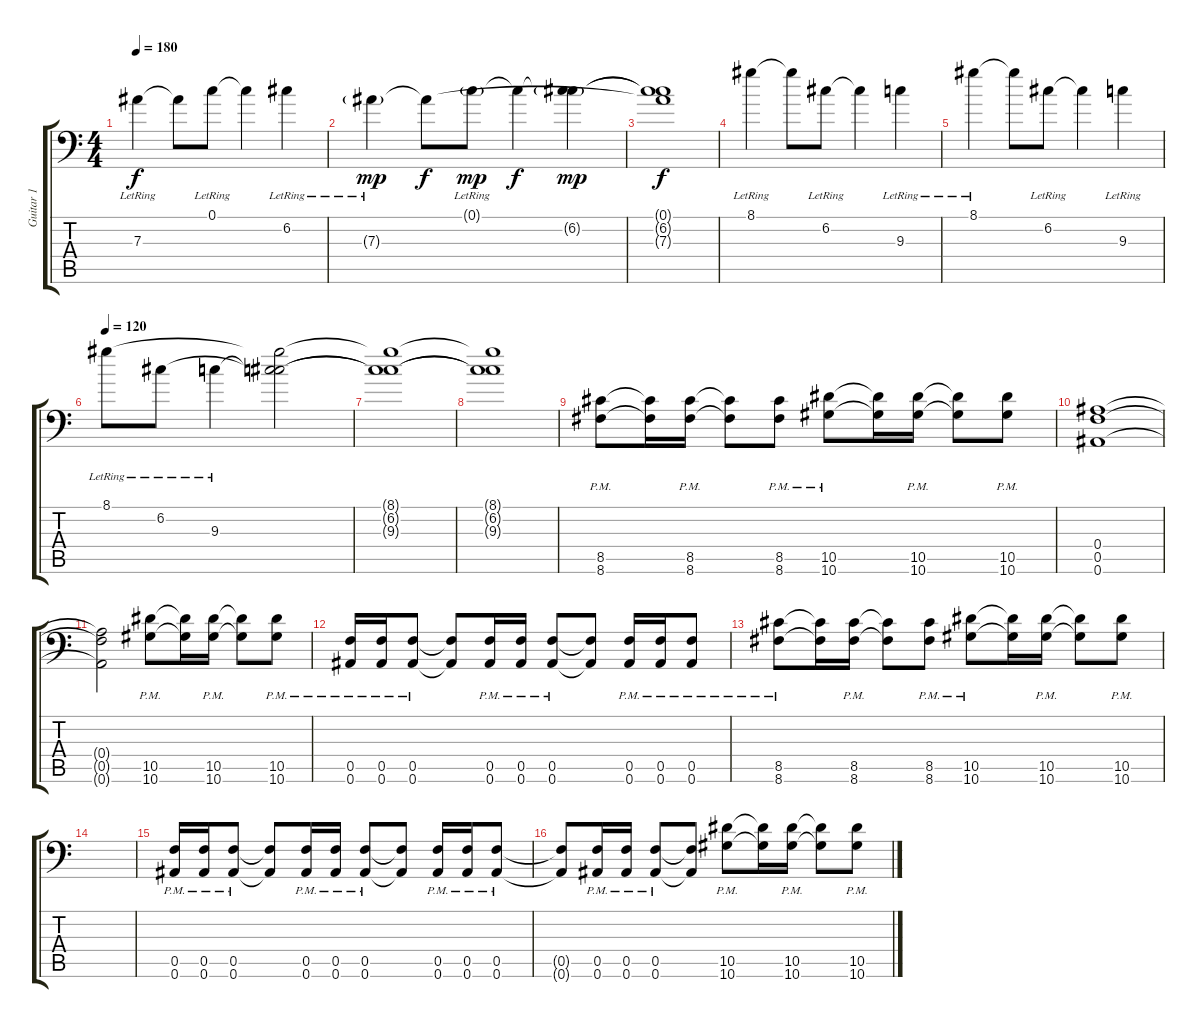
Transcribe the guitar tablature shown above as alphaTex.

\track ("Guitar 1" "Guitar 1") {instrument distortionguitar}
\staff {score tabs}
\tuning (C4 G3 Eb3 Bb2 F2 Bb1) {hide}
\ts (4 4)
\tempo 180
\clef f4
\ks c
7.3{lr}.4{dy f} 7.3{t}.8 0.1{lr}.8 0.1{t}.4 6.2{lr}.4 |
7.3{g lr}.4{dy mp} 7.3{t}.8{dy f} 0.1{g lr}.8{dy mp} 0.1{t}.4{dy f} (0.1{t} 6.2{g}).4{dy mp} |
(0.1{t} 6.2{t} 7.3{t}).1{dy f} |
8.1{lr}.4 8.1{t}.8 6.2{lr}.8 6.2{t}.4 9.3{lr}.4 |
8.1{lr}.4 8.1{t}.8 6.2{lr}.8 6.2{t}.4 9.3{lr}.4 |
\tempo 120
8.1{lr}.8{volume 0} 6.2{lr}.8 9.3{lr}.4 (8.1{t} 6.2{t} 9.3{t}).2 |
(8.1{t} 6.2{t} 9.3{t}).1 |
(8.1{t} 6.2{t} 9.3{t}).1 |
(8.5{pm} 8.6{pm}).8{volume 13} (8.5{t} 8.6{t}).16 (8.5{pm} 8.6{pm}).16 (8.5{t} 8.6{t}).8 (8.5{pm} 8.6{pm}).8 (10.5{pm} 10.6{pm}).8 (10.5{t} 10.6{t}).16 (10.5{pm} 10.6{pm}).16 (10.5{t} 10.6{t}).8 (10.5{pm} 10.6{pm}).8 |
(0.4 0.5 0.6).1 |
(0.4{t} 0.5{t} 0.6{t}).2 (10.5{pm} 10.6{pm}).8 (10.5{t} 10.6{t}).16 (10.5{pm} 10.6{pm}).16 (10.5{t} 10.6{t}).8 (10.5{pm} 10.6{pm}).8 |
(0.5{pm} 0.6{pm}).16 (0.5{pm} 0.6{pm}).16 (0.5{pm} 0.6{pm}).8 (0.5{t} 0.6{t}).8 (0.5{pm} 0.6{pm}).16 (0.5{pm} 0.6{pm}).16 (0.5{pm} 0.6{pm}).8 (0.5{t} 0.6{t}).8 (0.5{pm} 0.6{pm}).16 (0.5{pm} 0.6{pm}).16 (0.5{pm} 0.6{pm}).8 |
(8.5{pm} 8.6{pm}).8 (8.5{t} 8.6{t}).16 (8.5{pm} 8.6{pm}).16 (8.5{t} 8.6{t}).8 (8.5{pm} 8.6{pm}).8 (10.5{pm} 10.6{pm}).8 (10.5{t} 10.6{t}).16 (10.5{pm} 10.6{pm}).16 (10.5{t} 10.6{t}).8 (10.5{pm} 10.6{pm}).8 |
|
(0.5{pm} 0.6{pm}).16 (0.5{pm} 0.6{pm}).16 (0.5{pm} 0.6{pm}).8 (0.5{t} 0.6{t}).8 (0.5{pm} 0.6{pm}).16 (0.5{pm} 0.6{pm}).16 (0.5{pm} 0.6{pm}).8 (0.5{t} 0.6{t}).8 (0.5{pm} 0.6{pm}).16 (0.5{pm} 0.6{pm}).16 (0.5{pm} 0.6{pm}).8 |
(0.5{t} 0.6{t}).8 (0.5{pm} 0.6{pm}).16 (0.5{pm} 0.6{pm}).16 (0.5{pm} 0.6{pm}).8 (0.5{t} 0.6{t}).8 (10.5{pm} 10.6{pm}).8 (10.5{t} 10.6{t}).16 (10.5{pm} 10.6{pm}).16 (10.5{t} 10.6{t}).8 (10.5{pm} 10.6{pm}).8
